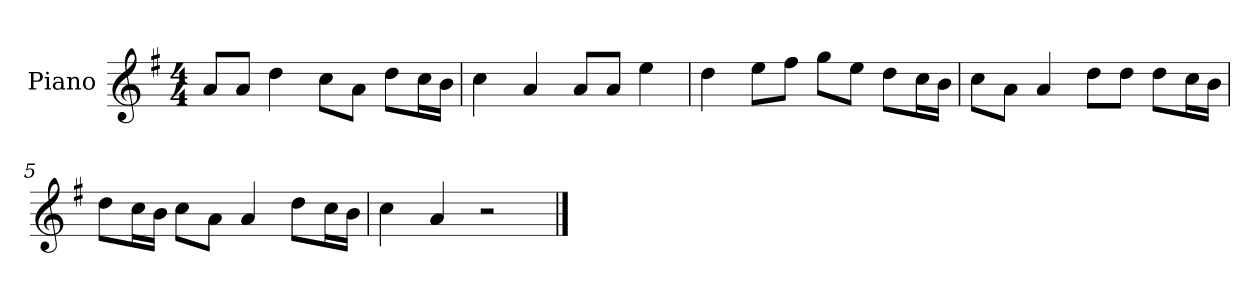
**kern
*part1
*staff1
*I"Piano
*I'P-no
*clefG2
*k[f#]
*M4/4
*MM90
=1
8a/L
8a/J
4dd\
8cc\L
8a\J
8dd\L
16cc\L
16b\JJ
=2
4cc\
4a/
8a/L
8a/J
4ee\
=3
4dd\
8ee\L
8ff#\J
8gg\L
8ee\J
8dd\L
16cc\L
16b\JJ
=4
8cc\L
8a\J
4a/
8dd\L
8dd\J
8dd\L
16cc\L
16b\JJ
=5
8dd\L
16cc\L
16b\JJ
8cc\L
8a\J
4a/
8dd\L
16cc\L
16b\JJ
!!LO:LB:g=z
=6
4cc\
4a/
2r
==
*-
